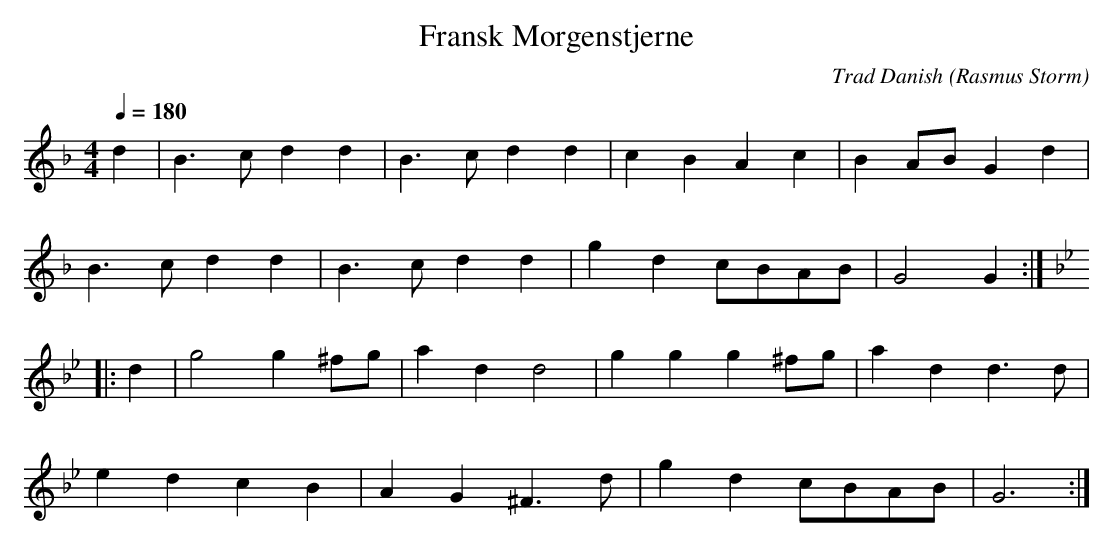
X:1
T:Fransk Morgenstjerne
C:Trad Danish (Rasmus Storm)
L:1/8
Q:1/4=180
M:4/4
K:F major
d2|B3c d2d2|B3c d2d2|c2B2A2c2|B2AB G2d2|
B3c d2d2|B3c d2d2|g2d2 cBAB|G4G2:|
K:Bb
|:d2|g4g2^fg|a2d2d4|g2g2g2^fg|a2d2d3d|
e2d2c2B2|A2G2^F3d|g2 d2 cBAB|G6:|
